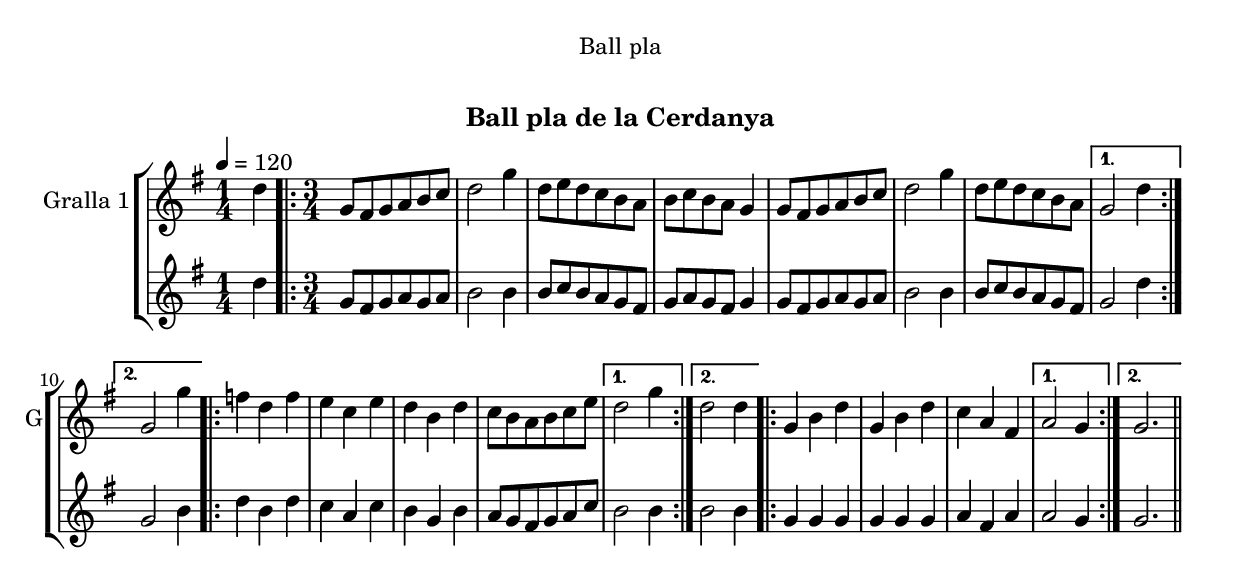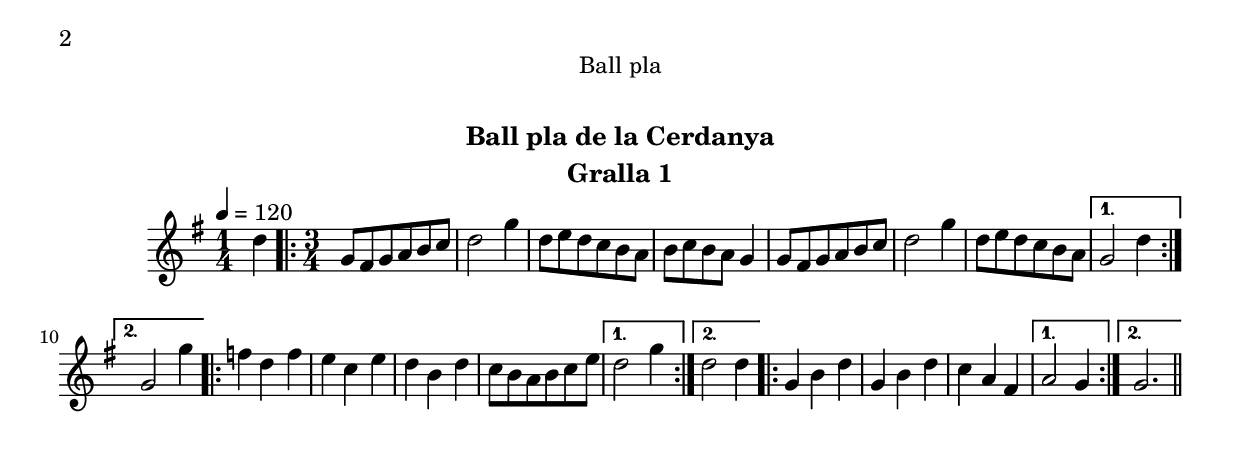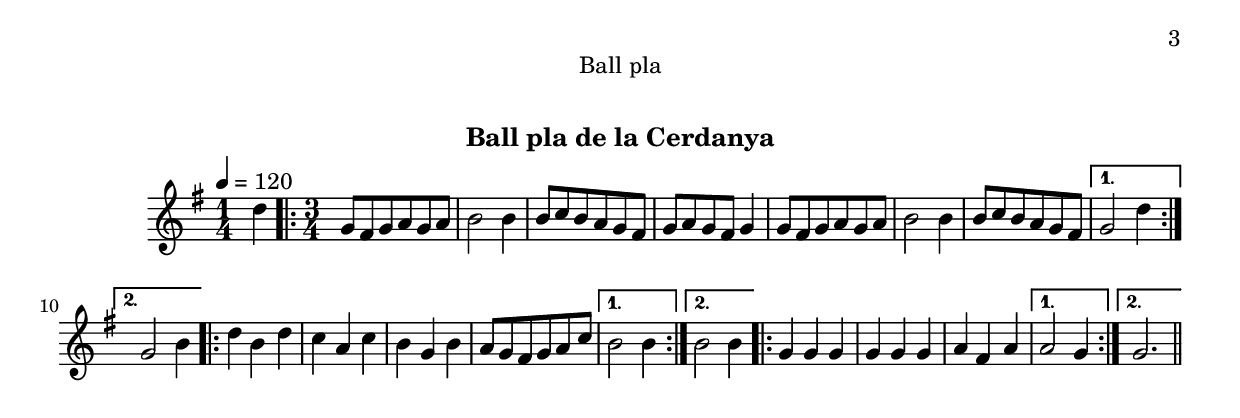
\version "2.16.0"

\header {
  dedication="Ball pla"
  title="  "
  subtitle="Ball pla de la Cerdanya"
  subsubtitle=""
  poet=""
  meter=""
  piece=""
  composer=""
  arranger=""
  opus=""
  instrument=""
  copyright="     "
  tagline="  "
}

liniaroAa =
\relative d''
{
  \tempo 4=120
  \clef treble
  \key g \major
  \time 1/4
  d4  |
  \time 3/4   \repeat volta 2 { g,8 fis g a b c  |
  d2 g4  |
  d8 e d c b a  |
  %05
  b8 c b a g4  |
  g8 fis g a b c  |
  d2 g4  |
  d8 e d c b a }
  \alternative { { g2 d'4 }
  %10
  { g,2 g'4 } }
  \repeat volta 2 { f4 d f  |
  e4 c e  |
  d4 b d  |
  c8 b a b c e }
  %15
  \alternative { { d2 g4 }
  { d2 d4 } }
  \repeat volta 2 { g,4 b d  |
  g,4 b d  |
  c4 a fis }
  %20
  \alternative { { a2 g4 }
  { g2. } } \bar "||"
}

liniaroAb =
\relative d''
{
  \tempo 4=120
  \clef treble
  \key g \major
  \time 1/4
  d4  |
  \time 3/4   \repeat volta 2 { g,8 fis g a g a  |
  b2 b4  |
  b8 c b a g fis  |
  %05
  g8 a g fis g4  |
  g8 fis g a g a  |
  b2 b4  |
  b8 c b a g fis }
  \alternative { { g2 d'4 }
  %10
  { g,2 b4 } }
  \repeat volta 2 { d4 b d  |
  c4 a c  |
  b4 g b  |
  a8 g fis g a c }
  %15
  \alternative { { b2 b4 }
  { b2 b4 } }
  \repeat volta 2 { g4 g g  |
  g4 g g  |
  a4 fis a }
  %20
  \alternative { { a2 g4 }
  { g2. } } \bar "||"
}

\bookpart {
  \score {
    \new StaffGroup {
      \override Score.RehearsalMark #'self-alignment-X = #LEFT
      <<
        \new Staff \with {instrumentName = #"Gralla 1" shortInstrumentName = #"G"} \liniaroAa
        \new Staff \with {instrumentName = #"" shortInstrumentName = #" "} \liniaroAb
      >>
    }
    \layout {}
  }\score { \unfoldRepeats
    \new StaffGroup {
      \override Score.RehearsalMark #'self-alignment-X = #LEFT
      <<
        \new Staff \with {instrumentName = #"Gralla 1" shortInstrumentName = #"G"} \liniaroAa
        \new Staff \with {instrumentName = #"" shortInstrumentName = #" "} \liniaroAb
      >>
    }
    \midi {}
  }
}

\bookpart {
  \header {instrument="Gralla 1"}
  \score {
    \new StaffGroup {
      \override Score.RehearsalMark #'self-alignment-X = #LEFT
      <<
        \new Staff \liniaroAa
      >>
    }
    \layout {}
  }\score { \unfoldRepeats
    \new StaffGroup {
      \override Score.RehearsalMark #'self-alignment-X = #LEFT
      <<
        \new Staff \liniaroAa
      >>
    }
    \midi {}
  }
}

\bookpart {
  \header {instrument=""}
  \score {
    \new StaffGroup {
      \override Score.RehearsalMark #'self-alignment-X = #LEFT
      <<
        \new Staff \liniaroAb
      >>
    }
    \layout {}
  }\score { \unfoldRepeats
    \new StaffGroup {
      \override Score.RehearsalMark #'self-alignment-X = #LEFT
      <<
        \new Staff \liniaroAb
      >>
    }
    \midi {}
  }
}

